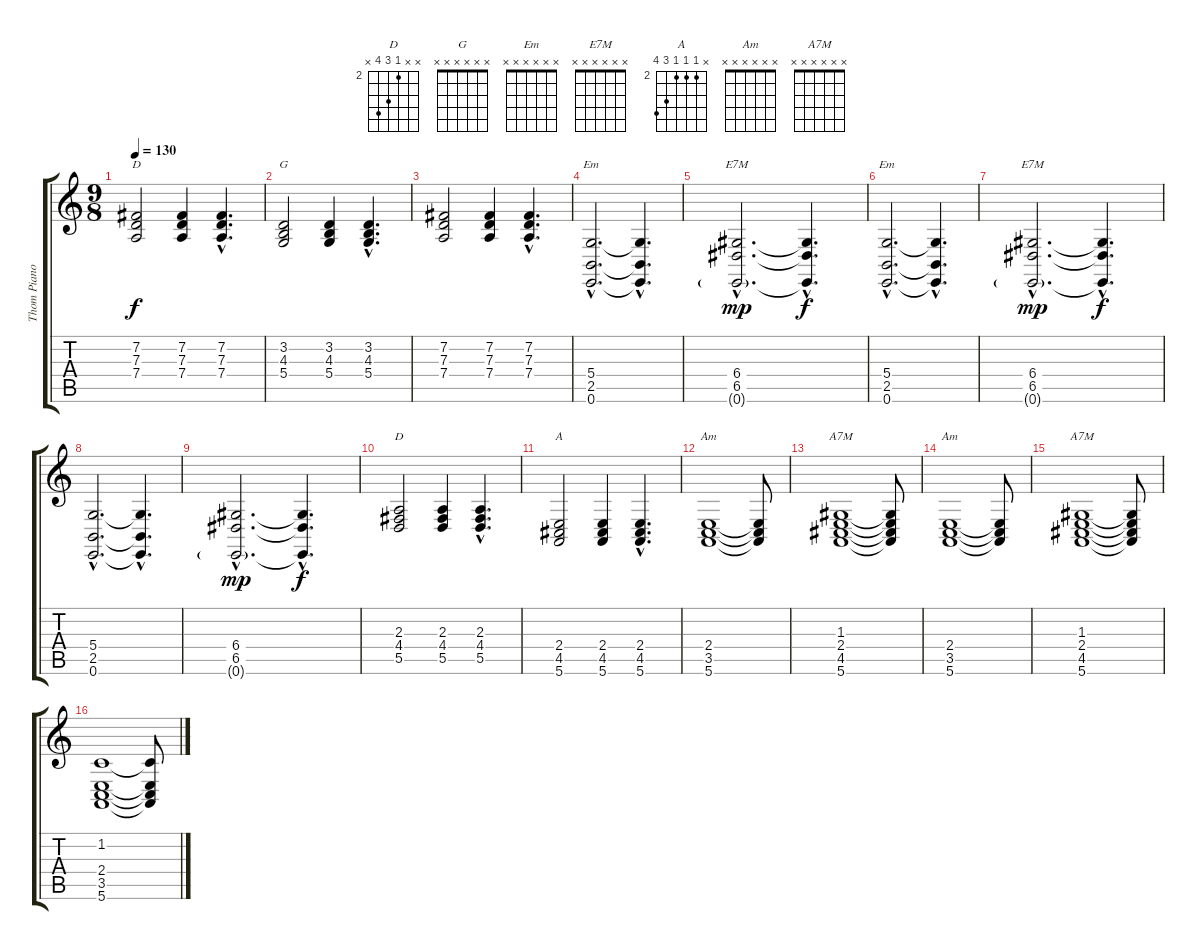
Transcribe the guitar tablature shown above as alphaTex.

\track ("Thom Piano(morning bell)" "Thom Piano") {instrument electricpiano1}
\staff {score tabs}
\tuning (E4 B3 G3 D3 A2 E2) {hide}
\chord ("D" x x x x x x) {firstfret 0}
\chord ("G" x x x x x x) {firstfret 0}
\chord ("Em" x x x 5 2 0)
\chord ("E7M" x x x 6 6 0) {firstfret 2}
\chord ("Em" x x x x x x) {firstfret 0}
\chord ("E7M" x x x x x x) {firstfret 0}
\chord ("D" x x 2 4 5 x) {firstfret 2}
\chord ("A" x 2 2 2 4 5) {firstfret 2}
\chord ("Am" x x x 2 3 5)
\chord ("A7M" x x 1 2 4 5)
\chord ("Am" x x x x x x) {firstfret 0}
\chord ("A7M" x x x x x x) {firstfret 0}
\ts (9 8)
\tempo 130
\clef g2
\ks c
(7.2 7.3 7.4).2{ch "D" dy f} (7.2 7.3 7.4).4 (7.2{hac} 7.3{hac} 7.4{hac}).4{d} |
(3.2 4.3 5.4).2{ch "G"} (3.2 4.3 5.4).4 (3.2{hac} 4.3{hac} 5.4{hac}).4{d} |
(7.2 7.3 7.4).2 (7.2 7.3 7.4).4 (7.2{hac} 7.3{hac} 7.4{hac}).4{d} |
(5.4{hac} 2.5{hac} 0.6{hac}).2{d ch "Em"} (5.4{hac t} 2.5{hac t} 0.6{hac t}).4{d} |
(6.4{hac} 6.5{hac} 0.6{g hac}).2{d ch "E7M" dy mp} (6.4{hac t} 6.5{hac t} 0.6{hac t}).4{d dy f} |
(5.4{hac} 2.5{hac} 0.6{hac}).2{d ch "Em"} (5.4{hac t} 2.5{hac t} 0.6{hac t}).4{d} |
(6.4{hac} 6.5{hac} 0.6{g hac}).2{d ch "E7M" dy mp} (6.4{hac t} 6.5{hac t} 0.6{hac t}).4{d dy f} |
(5.4{hac} 2.5{hac} 0.6{hac}).2{d} (5.4{hac t} 2.5{hac t} 0.6{hac t}).4{d} |
(6.4{hac} 6.5{hac} 0.6{g hac}).2{d dy mp} (6.4{hac t} 6.5{hac t} 0.6{hac t}).4{d dy f} |
(2.3 4.4 5.5).2{ch "D"} (2.3 4.4 5.5).4 (2.3{hac} 4.4{hac} 5.5{hac}).4{d} |
(2.4 4.5 5.6).2{ch "A"} (2.4 4.5 5.6).4 (2.4{hac} 4.5{hac} 5.6{hac}).4{d} |
(2.4 3.5 5.6).1{ch "Am"} (2.4{t} 3.5{t} 5.6{t}).8 |
(1.3 2.4 4.5 5.6).1{ch "A7M"} (1.3{t} 2.4{t} 4.5{t} 5.6{t}).8 |
(2.4 3.5 5.6).1{ch "Am"} (2.4{t} 3.5{t} 5.6{t}).8 |
(1.3 2.4 4.5 5.6).1{ch "A7M"} (1.3{t} 2.4{t} 4.5{t} 5.6{t}).8 |
(1.2 2.4 3.5 5.6).1 (1.2{t} 2.4{t} 3.5{t} 5.6{t}).8
